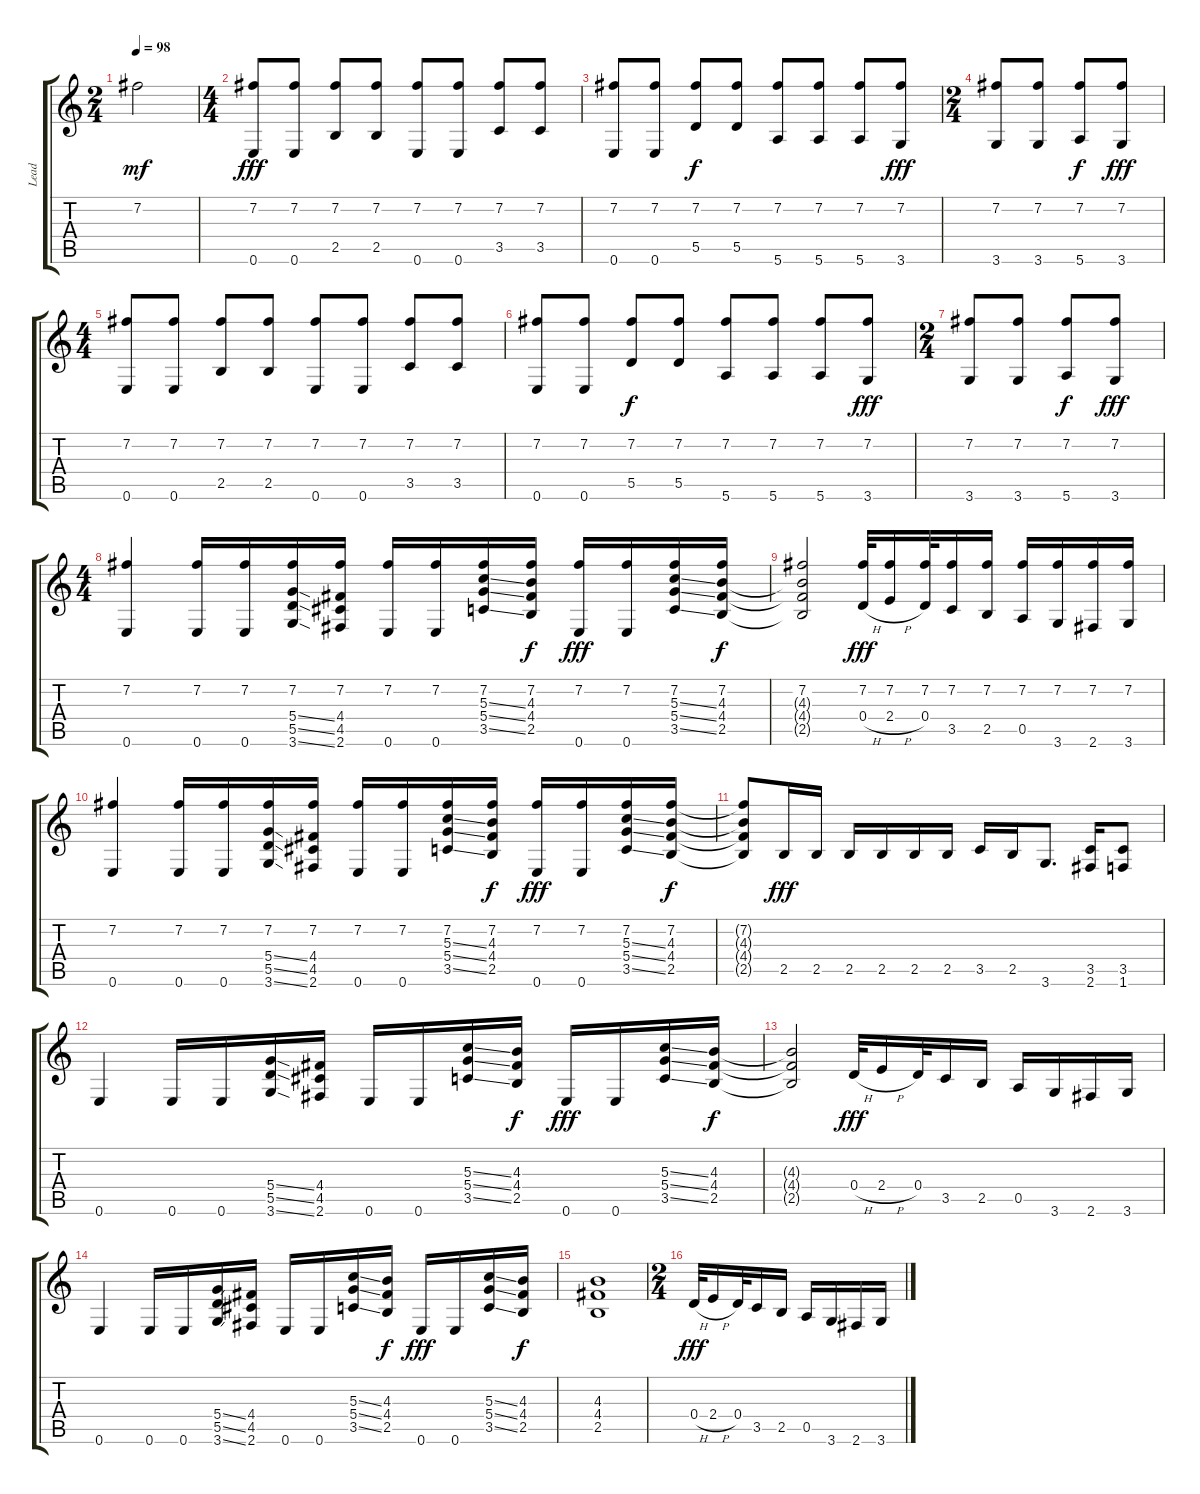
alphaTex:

\track ("Lead" "Lead") {instrument overdrivenguitar}
\staff {score tabs}
\tuning (E4 B3 G3 D3 A2 E2) {hide}
\ts (2 4)
\tempo 98
\clef g2
\ks c
7.2.2{dy mf} |
\ts (4 4)
(7.2 0.6).8{dy fff} (7.2 0.6).8 (7.2 2.5).8 (7.2 2.5).8 (7.2 0.6).8 (7.2 0.6).8 (7.2 3.5).8 (7.2 3.5).8 |
(7.2 0.6).8 (7.2 0.6).8 (7.2 5.5).8{dy f} (7.2 5.5).8 (7.2 5.6).8 (7.2 5.6).8 (7.2 5.6).8 (7.2 3.6).8{dy fff} |
\ts (2 4)
(7.2 3.6).8 (7.2 3.6).8 (7.2 5.6).8{dy f} (7.2 3.6).8{dy fff} |
\ts (4 4)
(7.2 0.6).8 (7.2 0.6).8 (7.2 2.5).8 (7.2 2.5).8 (7.2 0.6).8 (7.2 0.6).8 (7.2 3.5).8 (7.2 3.5).8 |
(7.2 0.6).8 (7.2 0.6).8 (7.2 5.5).8{dy f} (7.2 5.5).8 (7.2 5.6).8 (7.2 5.6).8 (7.2 5.6).8 (7.2 3.6).8{dy fff} |
\ts (2 4)
(7.2 3.6).8 (7.2 3.6).8 (7.2 5.6).8{dy f} (7.2 3.6).8{dy fff} |
\ts (4 4)
(7.2 0.6).4 (7.2 0.6).16 (7.2 0.6).16 (7.2 5.4{ss} 5.5{ss} 3.6{ss}).16 (7.2 4.4 4.5 2.6).16 (7.2 0.6).16 (7.2 0.6).16 (7.2 5.3{ss} 5.4{ss} 3.5{ss}).16 (7.2 4.3 4.4 2.5).16{dy f} (7.2 0.6).16{dy fff} (7.2 0.6).16 (7.2 5.3{ss} 5.4{ss} 3.5{ss}).16 (7.2 4.3 4.4 2.5).16{dy f} |
(7.2 4.3{t} 4.4{t} 2.5{t}).2 (7.2 0.4{h}).32{dy fff} (7.2 2.4{h}).16 (7.2 0.4).32 (7.2 3.5).16 (7.2 2.5).16 (7.2 0.5).16 (7.2 3.6).16 (7.2 2.6).16 (7.2 3.6).16 |
(7.2 0.6).4 (7.2 0.6).16 (7.2 0.6).16 (7.2 5.4{ss} 5.5{ss} 3.6{ss}).16 (7.2 4.4 4.5 2.6).16 (7.2 0.6).16 (7.2 0.6).16 (7.2 5.3{ss} 5.4{ss} 3.5{ss}).16 (7.2 4.3 4.4 2.5).16{dy f} (7.2 0.6).16{dy fff} (7.2 0.6).16 (7.2 5.3{ss} 5.4{ss} 3.5{ss}).16 (7.2 4.3 4.4 2.5).16{dy f} |
(7.2{t} 4.3{t} 4.4{t} 2.5{t}).8 2.5.16{dy fff} 2.5.16 2.5.16 2.5.16 2.5.16 2.5.16 3.5.16 2.5.16 3.6.8{d} (3.5 2.6).16 (3.5 1.6).8 |
0.6.4 0.6.16 0.6.16 (5.4{ss} 5.5{ss} 3.6{ss}).16 (4.4 4.5 2.6).16 0.6.16 0.6.16 (5.3{ss} 5.4{ss} 3.5{ss}).16 (4.3 4.4 2.5).16{dy f} 0.6.16{dy fff} 0.6.16 (5.3{ss} 5.4{ss} 3.5{ss}).16 (4.3 4.4 2.5).16{dy f} |
(4.3{t} 4.4{t} 2.5{t}).2 0.4{h}.32{dy fff} 2.4{h}.16 0.4.32 3.5.16 2.5.16 0.5.16 3.6.16 2.6.16 3.6.16 |
0.6.4 0.6.16 0.6.16 (5.4{ss} 5.5{ss} 3.6{ss}).16 (4.4 4.5 2.6).16 0.6.16 0.6.16 (5.3{ss} 5.4{ss} 3.5{ss}).16 (4.3 4.4 2.5).16{dy f} 0.6.16{dy fff} 0.6.16 (5.3{ss} 5.4{ss} 3.5{ss}).16 (4.3 4.4 2.5).16{dy f} |
(4.3 4.4 2.5).1 |
\ts (2 4)
0.4{h}.32{dy fff} 2.4{h}.16 0.4.32 3.5.16 2.5.16 0.5.16 3.6.16 2.6.16 3.6.16
